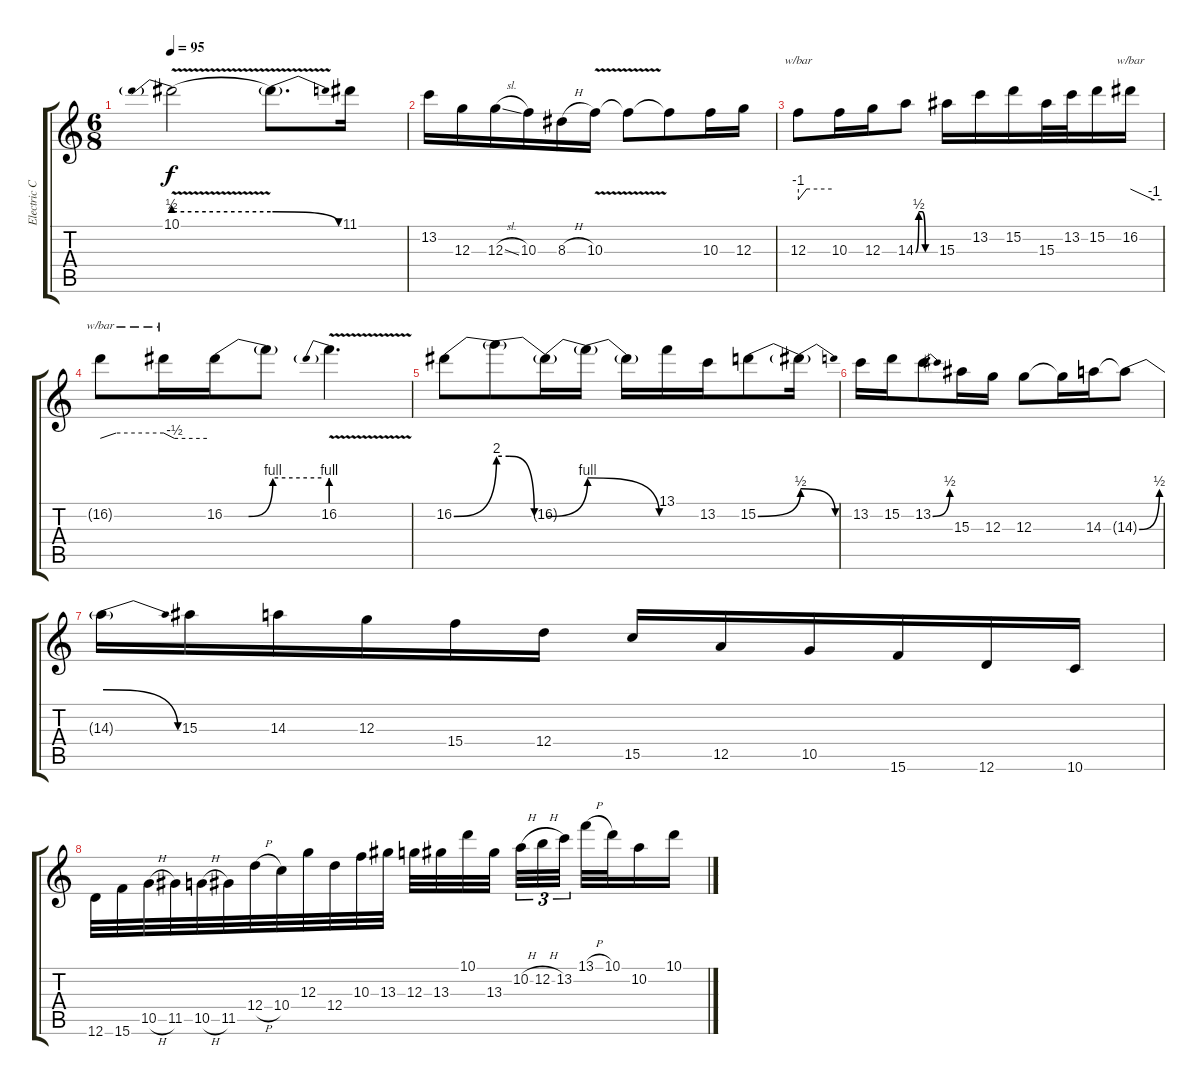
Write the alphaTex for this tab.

\track ("Electric Center" "Electric C") {instrument distortionguitar}
\staff {score tabs}
\tuning (E4 B3 G3 D3 A2 D2) {hide}
\ts (6 8)
\tempo 95
\clef g2
\ks c
10.1{be (prebend 0 2 60 2) v}.2{dy f} 10.1{be (release 0 2 60 0) t}.8{d} 11.1.16 |
13.2.16 12.3.16 12.3{sl}.16 10.3.16 8.3{h}.16 10.3{v}.16 10.3{t}.8 10.3{t}.8 10.3.16 12.3.16 |
12.3.8{tbe (custom default 0 -4 15 0 60 0)} 10.3.16 12.3.16 14.3{be (custom 0 0 10 2 20 2 30 0 60 0)}.8 15.3.16 13.2.16 15.2.16 15.3.32 13.2.32 15.2.16 16.2.16{tbe (custom default 0 0 45 -4 60 -4)} |
16.2{t}.8{tbe (custom default 0 -2 15 0 60 0)} 16.2{t}.16{tbe (custom default 0 0 15 -2 60 -2)} 16.2{be (custom 0 0 15 0 30 4 60 4)}.16 16.2{t}.8 16.2{be (prebend 0 4 60 4) v}.4{d} |
16.2{be (bend 0 0 60 8)}.8 16.2{be (custom 0 8 15 8 45 0 60 0) t}.8 16.2{be (bend 0 0 60 4) t}.16 16.2{be (release 0 4 60 0) t}.16 16.2{t}.16 13.1.16 13.2.16 15.2{be (bend 0 0 60 2)}.8 15.2{be (release 0 2 60 0) t}.16 |
13.2.16 15.2.16 13.2{be (bend 0 0 60 2)}.8 15.3.16 12.3.16 12.3.8 12.3{t}.16 14.3.16 14.3{be (bend 0 0 60 2) t}.8 |
14.3{be (release 0 2 60 0) t}.16 15.3.16 14.3.16 12.3.16 15.4.16 12.4.16 15.5.16 12.5.16 10.5.16 15.6.16 12.6.16 10.6.16 |
12.6.32 15.6.32 10.5{h}.32 11.5.32 10.5{h}.32 11.5.32 12.4{h}.32 10.4.32 12.3.32 12.4.32 10.3.32 13.3.32 12.3.32 13.3.32 10.1.32 13.3.32{beam splitsecondary} 10.2{h}.32{tu (3 2)} 12.2{h}.32{tu (3 2)} 13.2.32{tu (3 2) beam splitsecondary} 13.1{h}.32 10.1.32 10.2.16 10.1.16
